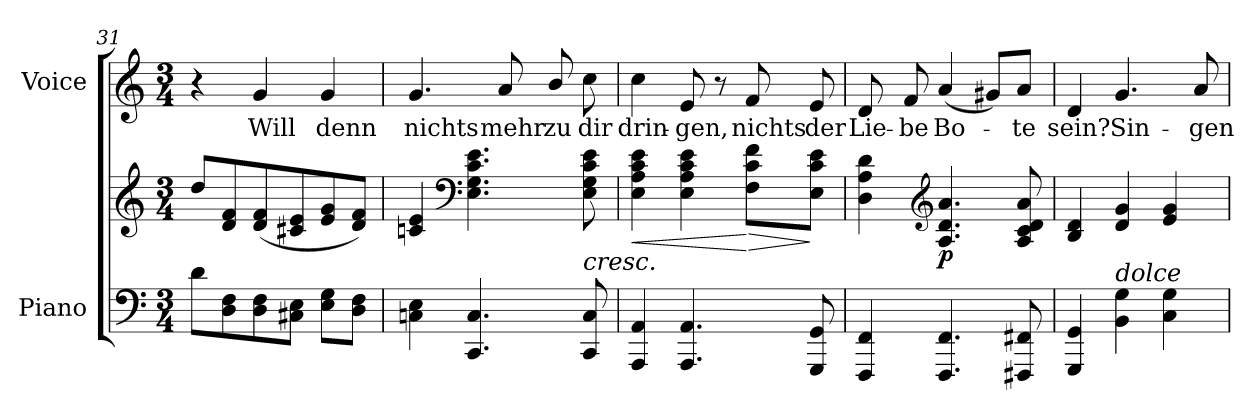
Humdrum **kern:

**kern	**kern	**dynam	**kern	**text
*part2	*part2	*part2	*part1	*part1
*staff3	*staff2	*staff2/3	*staff1	*staff1
*I"Piano	*	*	*I"Voice	*
*I'Pno.	*	*	*I'Voice	*
*clefF4	*clefG2	*	*clefG2	*
*k[]	*k[]	*	*k[]	*
*C:	*C:	*	*C:	*
*M3/4	*M3/4	*	*M3/4	*
=31	=31	=31	=31	=31
8di\L	8ddi/L	.	4r	.
8Di\ 8Fi	8di/ 8fi	.	.	.
!	!	!	!	!LO:LY:b:color=#000000
8Di\ 8Fi	(8di/ 8fi	.	4gi/	Will
8C#Xi\ 8EiJ	8c#Xi/ 8ei	.	.	.
!	!	!	!	!LO:LY:b:color=#000000
8Ei\ 8GiL	8ei/ 8gi	.	4gi/	denn
8Di\ 8FiJ	8di/ 8fiJ)	.	.	.
=32	=32	=32	=32	=32
!	!	!	!	!LO:LY:b:color=#000000
4Cni\ 4Ei	4cni/ 4ei	.	4.gi/	nichts
*	*clefF4	*	*	*
4.CCi/ 4.Ci	4.Ei\ 4.Gi 4.ci 4.ei	[	.	.
!	!	!	!	!LO:LY:b:color=#000000
.	.	.	8ai/	mehr
!	!	!	!	!LO:LY:b:color=#000000
.	.	.	8bi/	zu
!	!	!LO:HP:n=1:b	!	!
!	!	!	!	!LO:LY:b:color=#000000
8CCi/ 8Ci	8Ei\ 8Gi 8ci 8ei	] < ]	8cci\	dir
!!LO:LB:g=z
=33	=33	=33	=33	=33
!	!	!LO:HP:b	!	!
!	!	!	!	!LO:LY:b:color=#000000
4AAAi/ 4AAi	4Ei\ 4Ai 4ci 4ei	<	4cci\	drin-
!	!	!	!	!LO:LY:b:color=#000000
4.AAAi/ 4.AAi	4Ei\ 4Ai 4ci 4ei	.	8ei/	-gen,
.	.	.	8r	.
!	!	!LO:HP:n=1:b	!	!
!	!	!	!	!LO:LY:b:color=#000000
.	8Fi\ 8ci 8fiL	[ >	8fi/	nichts
!	!	!	!	!LO:LY:b:color=#000000
8GGGi/ 8GGi	8Ei\ 8ci 8eiJ	]	8ei/	der
=34	=34	=34	=34	=34
!	!	!	!	!LO:LY:b:color=#000000
4FFFi/ 4FFi	4Di\ 4Ai 4di	.	8di/	Lie-
!	!	!	!	!LO:LY:b:color=#000000
.	.	.	8fi/	-be
*	*clefG2	*	*	*
!	!	!	!	!LO:LY:b:color=#000000
4.FFFi/ 4.FFi	4.Ai/ 4.di 4.ai	p	(4ai/	Bo-
.	.	.	8g#Xi/L)	.
!	!	!	!	!LO:LY:b:color=#000000
8FFF#Xi/ 8FF#Xi	8Ai/ 8ci 8di 8ai	.	8ai/J	-te
=35	=35	=35	=35	=35
!	!	!	!	!LO:LY:b:color=#000000
4GGGi/ 4GGi	4Bi/ 4di	.	4di/	sein?
!LO:TX:a:i:t=dolce	!	!	!	!
!	!	!	!	!LO:LY:b:color=#000000
4BBi\ 4Gi	4di/ 4gi	.	4.gi/	Sin-
4Ci\ 4Gi	4ei/ 4gi	.	.	.
!	!	!	!	!LO:LY:b:color=#000000
.	.	.	8ai/	-gen
=	=	=	=	=
*-	*-	*-	*-	*-
